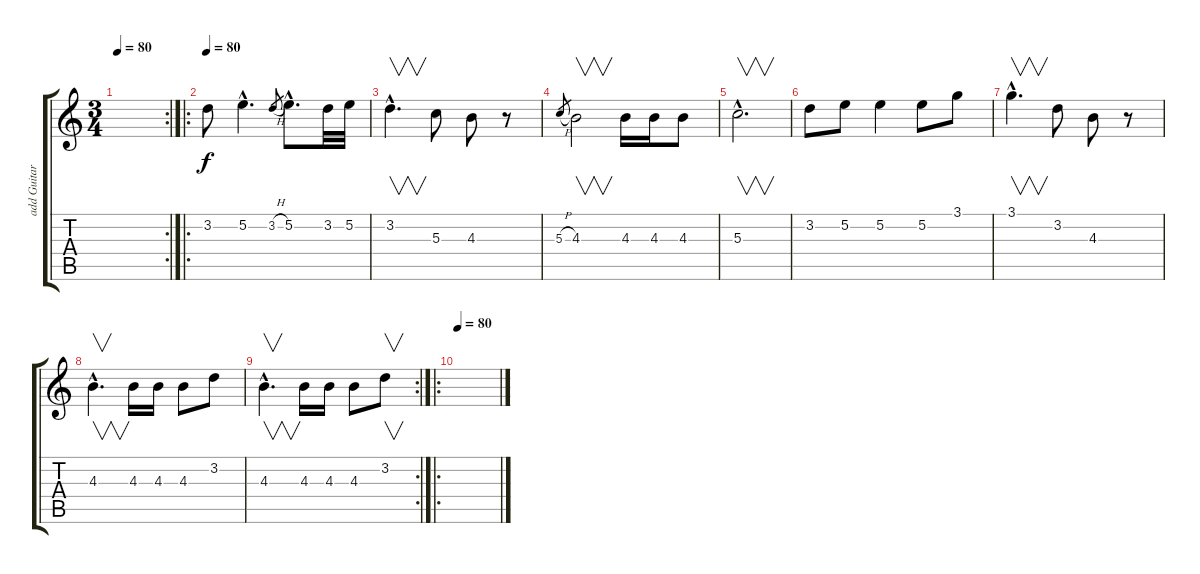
\track ("add Guitar" "add Guitar") {instrument acousticguitarnylon}
\staff {score tabs}
\tuning (E4 B3 G3 D3 A2 E2) {hide}
\rc 2
\ts (3 4)
\tempo 80
\clef g2
\ks c
|
\ro
\tempo 80
3.2.8 5.2{hac}.4{d} 3.2{h}.8{gr} 5.2{hac}.8{d} 3.2.32 5.2.32 |
3.2{hac}.4{v d} 5.3.8 4.3.8 r.8 |
5.3{h}.8{gr} 4.3.2{v} 4.3.16 4.3.16 4.3.8 |
5.3{hac}.2{v d} |
3.2.8 5.2.8 5.2.4 5.2.8 3.1.8 |
3.1{hac}.4{v d} 3.2.8 4.3.8 r.8 |
4.3{hac}.4{v d} 4.3.16 4.3.16 4.3.8 3.2.8 |
\rc 2
4.3{hac}.4{v d} 4.3.16 4.3.16 4.3.8 3.2.8{v} |
\ro
\tempo 80
